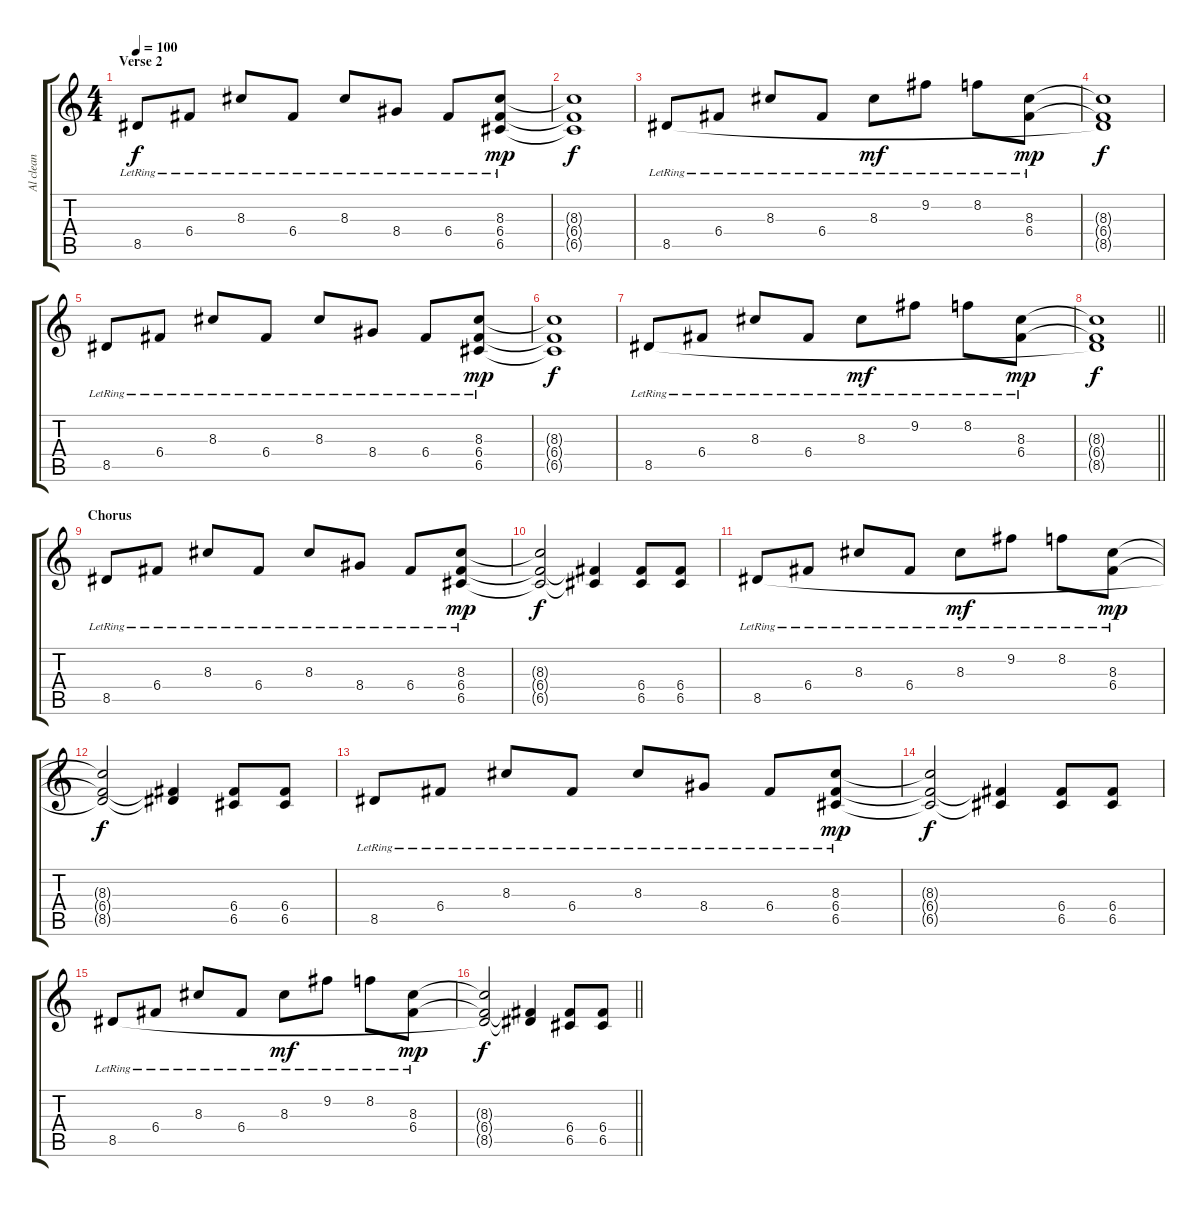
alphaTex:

\track ("Al clean" "Al clean") {instrument electricguitarjazz}
\staff {score tabs}
\tuning (D4 A3 F3 C3 G2 C2) {hide}
\ts (4 4)
\section ("" "Verse 2")
\tempo 100
\clef g2
\ks c
8.5{lr}.8{dy f} 6.4{lr}.8 8.3{lr}.8 6.4{lr}.8 8.3{lr}.8 8.4{lr}.8 6.4{lr}.8 (8.3{lr} 6.4 6.5{lr}).8{dy mp} |
(8.3{t} 6.4{t} 6.5{t}).1{dy f} |
8.5{lr}.8 6.4{lr}.8 8.3{lr}.8 6.4{lr}.8 8.3{lr}.8{dy mf} 9.2{lr}.8 8.2{lr}.8 (8.3{lr} 6.4).8{dy mp} |
(8.3{t} 6.4{t} 8.5{t}).1{dy f} |
8.5{lr}.8 6.4{lr}.8 8.3{lr}.8 6.4{lr}.8 8.3{lr}.8 8.4{lr}.8 6.4{lr}.8 (8.3{lr} 6.4 6.5{lr}).8{dy mp} |
(8.3{t} 6.4{t} 6.5{t}).1{dy f} |
8.5{lr}.8 6.4{lr}.8 8.3{lr}.8 6.4{lr}.8 8.3{lr}.8{dy mf} 9.2{lr}.8 8.2{lr}.8 (8.3{lr} 6.4).8{dy mp} |
\barLineRight lightlight
(8.3{t} 6.4{t} 8.5{t}).1{dy f} |
\section ("" "Chorus")
8.5{lr}.8 6.4{lr}.8 8.3{lr}.8 6.4{lr}.8 8.3{lr}.8 8.4{lr}.8 6.4{lr}.8 (8.3{lr} 6.4 6.5{lr}).8{dy mp} |
(8.3{t} 6.4{t} 6.5{t}).2{dy f} (6.4{t} 6.5{t}).4 (6.4 6.5).8 (6.4 6.5).8 |
8.5{lr}.8 6.4{lr}.8 8.3{lr}.8 6.4{lr}.8 8.3{lr}.8{dy mf} 9.2{lr}.8 8.2{lr}.8 (8.3{lr} 6.4).8{dy mp} |
(8.3{t} 6.4{t} 8.5{t}).2{dy f} (6.4{t} 8.5{t}).4 (6.4 6.5).8 (6.4 6.5).8 |
8.5{lr}.8 6.4{lr}.8 8.3{lr}.8 6.4{lr}.8 8.3{lr}.8 8.4{lr}.8 6.4{lr}.8 (8.3{lr} 6.4 6.5{lr}).8{dy mp} |
(8.3{t} 6.4{t} 6.5{t}).2{dy f} (6.4{t} 6.5{t}).4 (6.4 6.5).8 (6.4 6.5).8 |
8.5{lr}.8 6.4{lr}.8 8.3{lr}.8 6.4{lr}.8 8.3{lr}.8{dy mf} 9.2{lr}.8 8.2{lr}.8 (8.3{lr} 6.4).8{dy mp} |
\barLineRight lightlight
(8.3{t} 6.4{t} 8.5{t}).2{dy f} (6.4{t} 8.5{t}).4 (6.4 6.5).8 (6.4 6.5).8
